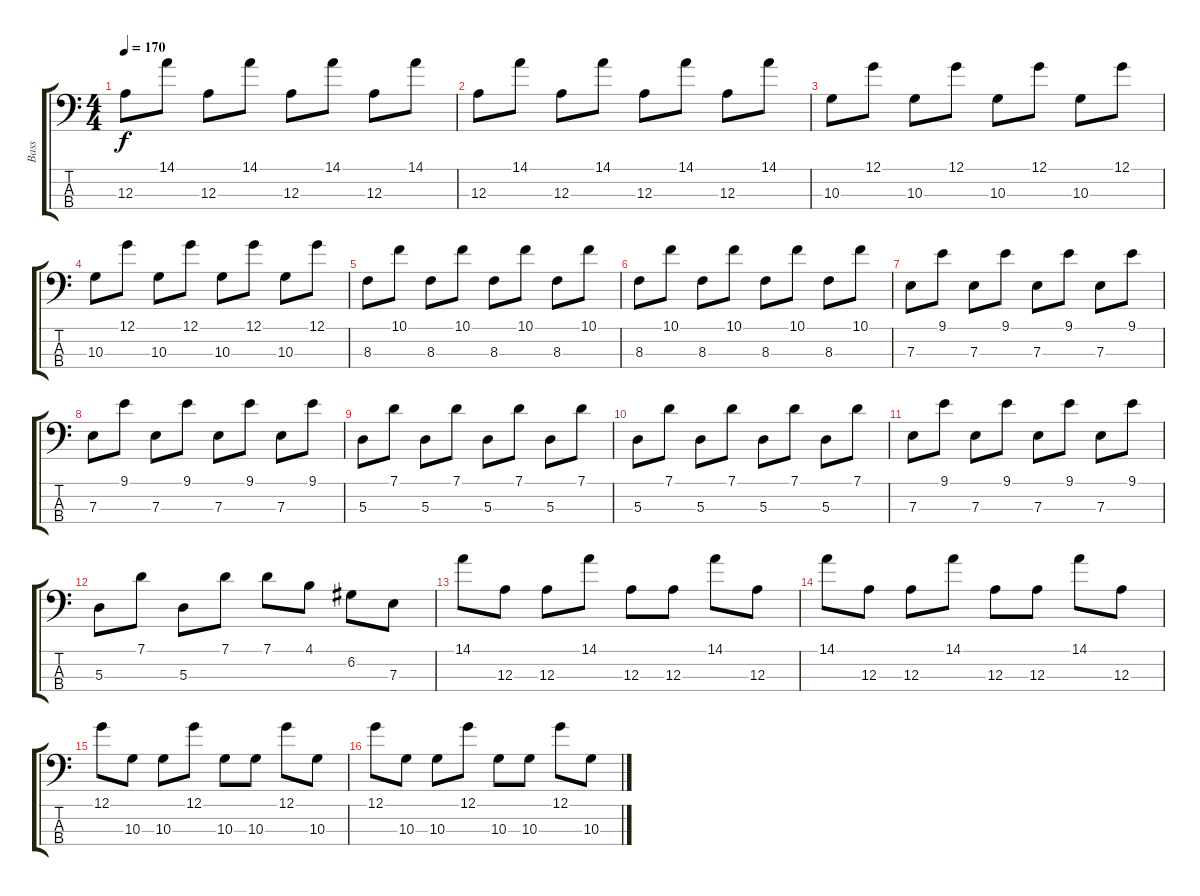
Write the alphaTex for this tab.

\track ("Bass" "Bass") {instrument electricbassfinger}
\staff {score tabs}
\tuning (G2 D2 A1 E1) {hide}
\ts (4 4)
\tempo 170
\clef f4
\ks c
12.3.8{dy f instrument electricbassfinger} 14.1.8 12.3.8 14.1.8 12.3.8 14.1.8 12.3.8 14.1.8 |
12.3.8 14.1.8 12.3.8 14.1.8 12.3.8 14.1.8 12.3.8 14.1.8 |
10.3.8 12.1.8 10.3.8 12.1.8 10.3.8 12.1.8 10.3.8 12.1.8 |
10.3.8 12.1.8 10.3.8 12.1.8 10.3.8 12.1.8 10.3.8 12.1.8 |
8.3.8 10.1.8 8.3.8 10.1.8 8.3.8 10.1.8 8.3.8 10.1.8 |
8.3.8 10.1.8 8.3.8 10.1.8 8.3.8 10.1.8 8.3.8 10.1.8 |
7.3.8 9.1.8 7.3.8 9.1.8 7.3.8 9.1.8 7.3.8 9.1.8 |
7.3.8 9.1.8 7.3.8 9.1.8 7.3.8 9.1.8 7.3.8 9.1.8 |
5.3.8 7.1.8 5.3.8 7.1.8 5.3.8 7.1.8 5.3.8 7.1.8 |
5.3.8 7.1.8 5.3.8 7.1.8 5.3.8 7.1.8 5.3.8 7.1.8 |
7.3.8 9.1.8 7.3.8 9.1.8 7.3.8 9.1.8 7.3.8 9.1.8 |
5.3.8 7.1.8 5.3.8 7.1.8 7.1.8 4.1.8 6.2.8 7.3.8 |
14.1.8 12.3.8 12.3.8 14.1.8 12.3.8 12.3.8 14.1.8 12.3.8 |
14.1.8 12.3.8 12.3.8 14.1.8 12.3.8 12.3.8 14.1.8 12.3.8 |
12.1.8 10.3.8 10.3.8 12.1.8 10.3.8 10.3.8 12.1.8 10.3.8 |
12.1.8 10.3.8 10.3.8 12.1.8 10.3.8 10.3.8 12.1.8 10.3.8
